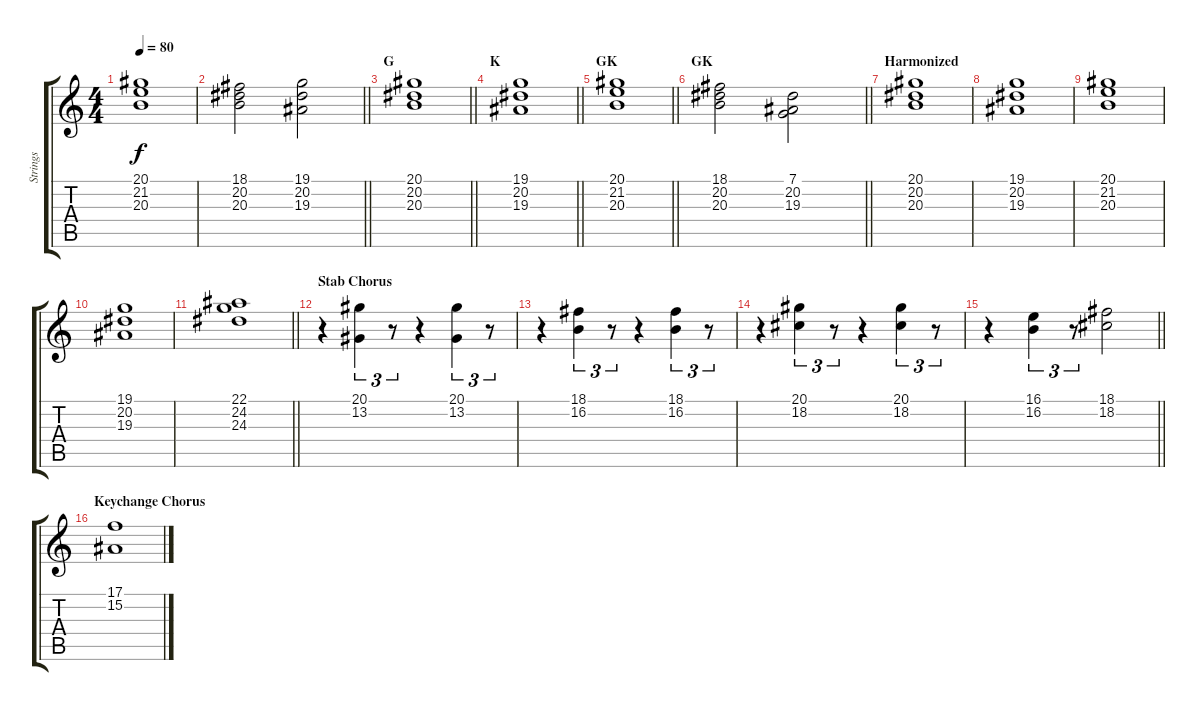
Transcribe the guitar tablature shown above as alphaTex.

\track ("Strings" "Strings") {instrument stringensemble1}
\staff {score tabs}
\tuning (C4 G3 Eb3 Bb2 F2 C2) {hide}
\ts (4 4)
\tempo 80
\clef g2
\ks c
(20.1 21.2 20.3).1{dy f} |
\barLineRight lightlight
(18.1 20.2 20.3).2 (19.1 20.2 19.3).2 |
\section ("" "G")
\barLineRight lightlight
(20.1 20.2 20.3).1 |
\section ("" "K")
\barLineRight lightlight
(19.1 20.2 19.3).1 |
\section ("" "GK")
\barLineRight lightlight
(20.1 21.2 20.3).1 |
\section ("" "GK")
\barLineRight lightlight
(18.1 20.2 20.3).2 (7.1 20.2 19.3).2 |
\section ("" "Harmonized")
(20.1 20.2 20.3).1 |
(19.1 20.2 19.3).1 |
(20.1 21.2 20.3).1 |
(19.1 20.2 19.3).1 |
\barLineRight lightlight
(22.1 24.2 24.3).1 |
\section ("" "Stab Chorus")
r.4 (20.1 13.2).4{tu (3 2)} r.8{tu (3 2)} r.4 (20.1 13.2).4{tu (3 2)} r.8{tu (3 2)} |
r.4 (18.1 16.2).4{tu (3 2)} r.8{tu (3 2)} r.4 (18.1 16.2).4{tu (3 2)} r.8{tu (3 2)} |
r.4 (20.1 18.2).4{tu (3 2)} r.8{tu (3 2)} r.4 (20.1 18.2).4{tu (3 2)} r.8{tu (3 2)} |
\barLineRight lightlight
r.4 (16.1 16.2).4{tu (3 2)} r.8{tu (3 2)} (18.1 18.2).2 |
\section ("" "Keychange Chorus")
(17.1 15.2).1
